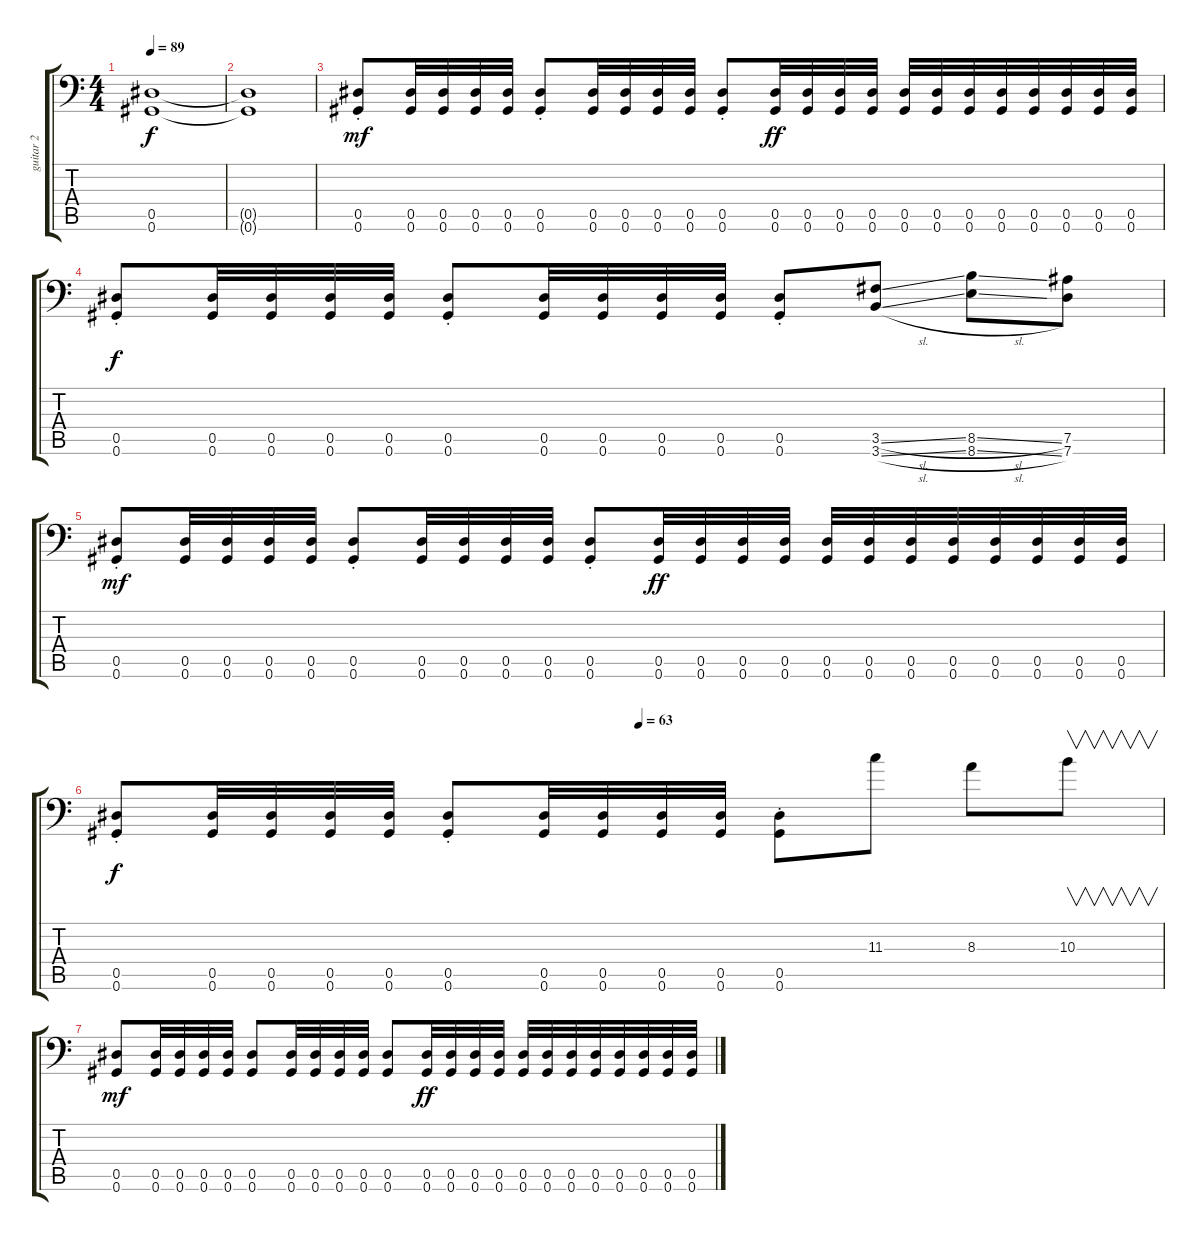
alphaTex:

\track ("guitar 2" "guitar 2") {instrument distortionguitar}
\staff {score tabs}
\tuning (Bb3 F3 Db3 Ab2 Eb2 Ab1) {hide}
\ts (4 4)
\tempo 89
\clef f4
\ks c
(0.5{t} 0.6{t}).1{dy f} |
(0.5{t} 0.6{t}).1 |
(0.5{st} 0.6{st}).8{dy mf} (0.5 0.6).32 (0.5 0.6).32 (0.5 0.6).32 (0.5 0.6).32 (0.5{st} 0.6{st}).8 (0.5 0.6).32 (0.5 0.6).32 (0.5 0.6).32 (0.5 0.6).32 (0.5{st} 0.6{st}).8 (0.5 0.6).32{dy ff} (0.5 0.6).32 (0.5 0.6).32 (0.5 0.6).32 (0.5 0.6).32 (0.5 0.6).32 (0.5 0.6).32 (0.5 0.6).32 (0.5 0.6).32 (0.5 0.6).32 (0.5 0.6).32 (0.5 0.6).32 |
(0.5{st} 0.6{st}).8{dy f} (0.5 0.6).32 (0.5 0.6).32 (0.5 0.6).32 (0.5 0.6).32 (0.5{st} 0.6{st}).8 (0.5 0.6).32 (0.5 0.6).32 (0.5 0.6).32 (0.5 0.6).32 (0.5{st} 0.6{st}).8 (3.5{sl} 3.6{sl}).8 (8.5{sl} 8.6{sl}).8 (7.5 7.6).8 |
(0.5{st} 0.6{st}).8{dy mf} (0.5 0.6).32 (0.5 0.6).32 (0.5 0.6).32 (0.5 0.6).32 (0.5{st} 0.6{st}).8 (0.5 0.6).32 (0.5 0.6).32 (0.5 0.6).32 (0.5 0.6).32 (0.5{st} 0.6{st}).8 (0.5 0.6).32{dy ff} (0.5 0.6).32 (0.5 0.6).32 (0.5 0.6).32 (0.5 0.6).32 (0.5 0.6).32 (0.5 0.6).32 (0.5 0.6).32 (0.5 0.6).32 (0.5 0.6).32 (0.5 0.6).32 (0.5 0.6).32 |
\tempo (63 0.5)
(0.5{st} 0.6{st}).8{dy f} (0.5 0.6).32 (0.5 0.6).32 (0.5 0.6).32 (0.5 0.6).32 (0.5{st} 0.6{st}).8 (0.5 0.6).32 (0.5 0.6).32 (0.5 0.6).32 (0.5 0.6).32 (0.5{st} 0.6{st}).8 11.3.8 8.3.8 10.3.8{v} |
(0.5 0.6).8{dy mf} (0.5 0.6).32 (0.5 0.6).32 (0.5 0.6).32 (0.5 0.6).32 (0.5 0.6).8 (0.5 0.6).32 (0.5 0.6).32 (0.5 0.6).32 (0.5 0.6).32 (0.5 0.6).8 (0.5 0.6).32{dy ff} (0.5 0.6).32 (0.5 0.6).32 (0.5 0.6).32 (0.5 0.6).32 (0.5 0.6).32 (0.5 0.6).32 (0.5 0.6).32 (0.5 0.6).32 (0.5 0.6).32 (0.5 0.6).32 (0.5 0.6).32
